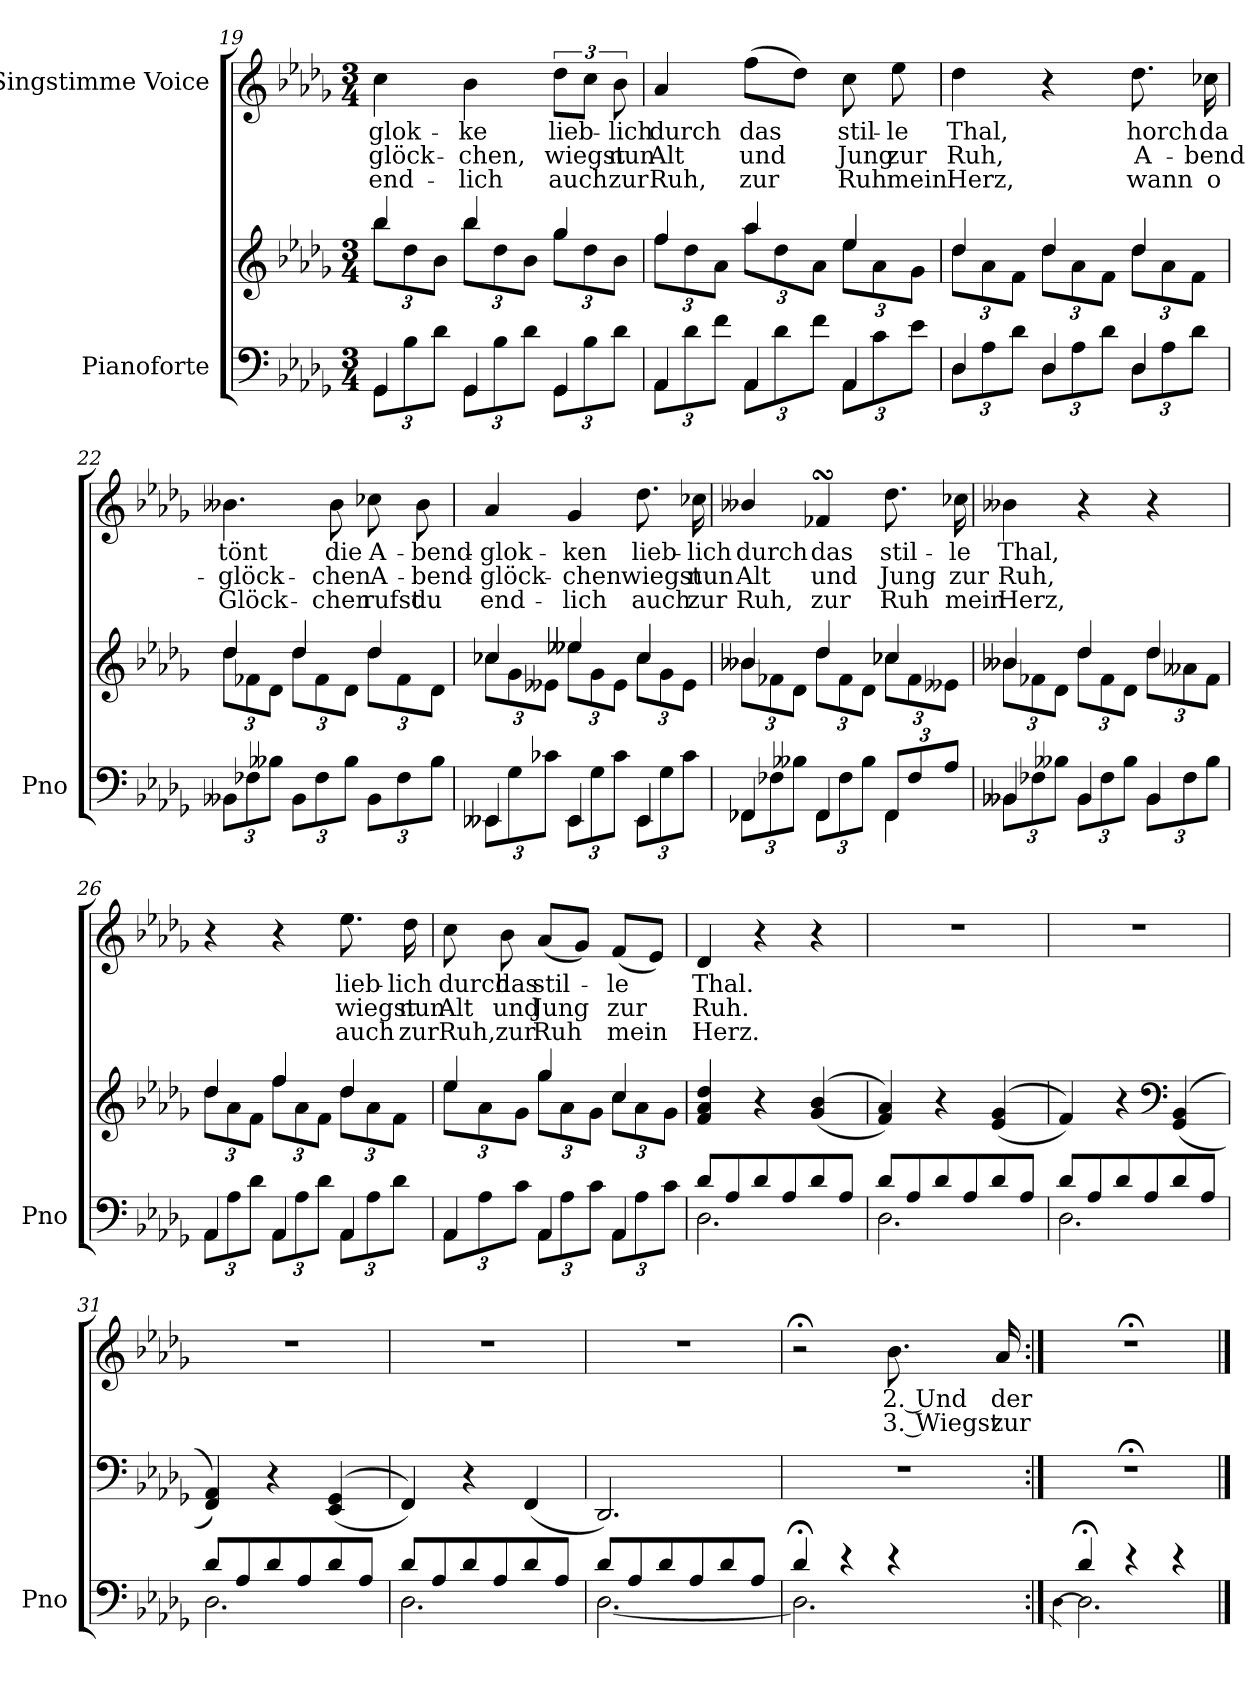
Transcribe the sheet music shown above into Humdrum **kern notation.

**kern	**kern	**kern	**text	**text	**text
*part2	*part2	*part1	*part1	*part1	*part1
*staff3	*staff2	*staff1	*staff1	*staff1	*staff1
*I"Pianoforte	*	*I"Singstimme Voice	*	*	*
*I'Pno	*	*	*	*	*
*clefF4	*clefG2	*clefG2	*	*	*
*k[b-e-a-d-g-]	*k[b-e-a-d-g-]	*k[b-e-a-d-g-]	*	*	*
*M3/4	*M3/4	*M3/4	*	*	*
=19	=19	=19	=19	=19	=19
*^	*^	*	*	*	*
!	!	!	!	!	!LO:LY:b	!LO:LY:b	!LO:LY:b
12GG-\L	4GG-/	4bb-/	12bb-\L	4cc\	-glok-	-glöck-	end-
12B-\	.	.	12dd-\	.	.	.	.
12d-\J	.	.	12b-\J	.	.	.	.
*Xbrackettup	*	*	*Xbrackettup	*	*	*	*
!	!	!	!	!	!LO:LY:b	!LO:LY:b	!LO:LY:b
12GG-\L	4GG-/	4bb-/	12bb-\L	4b-\	-ke	-chen,	-lich
12B-\	.	.	12dd-\	.	.	.	.
12d-\J	.	.	12b-\J	.	.	.	.
!	!	!	!	!	!LO:LY:b	!LO:LY:b	!LO:LY:b
12GG-\L	4GG-/	4gg-/	12gg-\L	12dd-\L	lieb-	wiegst	auch
12B-\	.	.	12dd-\	12cc\J	.	.	.
!	!	!	!	!	!LO:LY:b	!LO:LY:b	!LO:LY:b
12d-\J	.	.	12b-\J	12b-\	-lich	nun	zur
!!LO:PB:g=z
=20	=20	=20	=20	=20	=20	=20	=20
*brackettup	*	*	*brackettup	*	*	*	*
!	!	!	!	!	!LO:LY:b	!LO:LY:b	!LO:LY:b
12AA-\L	4AA-/	4ff/	12ff\L	4a-/	durch	Alt	Ruh,
12d-\	.	.	12dd-\	.	.	.	.
12f\J	.	.	12a-\J	.	.	.	.
*Xbrackettup	*	*	*Xbrackettup	*	*	*	*
!	!	!	!	!	!LO:LY:b	!LO:LY:b	!LO:LY:b
12AA-\L	4AA-/	4aa-/	12aa-\L	(8ff\L	das	und	zur
12d-\	.	.	12dd-\	.	.	.	.
.	.	.	.	8dd-\J)	.	.	.
12f\J	.	.	12a-\J	.	.	.	.
!	!	!	!	!	!LO:LY:b	!LO:LY:b	!LO:LY:b
12AA-\L	4AA-/	4ee-/	12ee-\L	8cc\	stil-	Jung	Ruh
12c\	.	.	12a-\	.	.	.	.
!	!	!	!	!	!LO:LY:b	!LO:LY:b	!LO:LY:b
.	.	.	.	8ee-\	-le	zur	mein
12e-\J	.	.	12g-\J	.	.	.	.
=21	=21	=21	=21	=21	=21	=21	=21
*brackettup	*	*	*brackettup	*	*	*	*
!	!	!	!	!	!LO:LY:b	!LO:LY:b	!LO:LY:b
12D-\L	4D-/	4dd-/	12dd-\L	4dd-\	Thal,	Ruh,	Herz,
12A-\	.	.	12a-\	.	.	.	.
12d-\J	.	.	12f\J	.	.	.	.
*Xbrackettup	*	*	*Xbrackettup	*	*	*	*
12D-\L	4D-/	4dd-/	12dd-\L	4r	.	.	.
12A-\	.	.	12a-\	.	.	.	.
12d-\J	.	.	12f\J	.	.	.	.
!	!	!	!	!	!LO:LY:b	!LO:LY:b	!LO:LY:b
12D-\L	4D-/	4dd-/	12dd-\L	8.dd-\	horch	A-	wann
12A-\	.	.	12a-\	.	.	.	.
12d-\J	.	.	12f\J	.	.	.	.
!	!	!	!	!	!LO:LY:b	!LO:LY:b	!LO:LY:b
.	.	.	.	16cc-X\	da	-bend-	o
*v	*v	*	*	*	*	*	*
=22	=22	=22	=22	=22	=22	=22
*brackettup	*	*brackettup	*	*	*	*
!	!	!	!	!LO:LY:b	!LO:LY:b	!LO:LY:b
12BB--X\L	4dd-/	12dd-\L	4.b--X\	tönt	-glöck-	Glöck-
12F-X\	.	12f-X\	.	.	.	.
12B--X\J	.	12d-\J	.	.	.	.
*Xbrackettup	*	*Xbrackettup	*	*	*	*
12BB--\L	4dd-/	12dd-\L	.	.	.	.
12F-\	.	12f-\	.	.	.	.
!	!	!	!	!LO:LY:b	!LO:LY:b	!LO:LY:b
.	.	.	8b--\	die	-chen	-chen
12B--\J	.	12d-\J	.	.	.	.
!	!	!	!	!LO:LY:b	!LO:LY:b	!LO:LY:b
12BB--\L	4dd-/	12dd-\L	8cc-X\	A-	A-	rufst
12F-\	.	12f-\	.	.	.	.
!	!	!	!	!LO:LY:b	!LO:LY:b	!LO:LY:b
.	.	.	8b--\	-bend-	-bend-	du
12B--\J	.	12d-\J	.	.	.	.
!!LO:LB:g=z
=23	=23	=23	=23	=23	=23	=23
*brackettup	*	*brackettup	*	*	*	*
*^	*	*	*	*	*	*
!	!	!	!	!	!LO:LY:b	!LO:LY:b	!LO:LY:b
12EE--X\L	4EE--/	4cc-X/	12cc-\L	4a-/	-glok-	-glöck-	end-
12G-\	.	.	12g-\	.	.	.	.
12c-X\J	.	.	12e--X\J	.	.	.	.
*Xbrackettup	*	*	*Xbrackettup	*	*	*	*
!	!	!	!	!	!LO:LY:b	!LO:LY:b	!LO:LY:b
12EE--\L	4EE--/	4ee--X/	12ee--\L	4g-/	-ken	-chen	-lich
12G-\	.	.	12g-\	.	.	.	.
12c-\J	.	.	12e--\J	.	.	.	.
!	!	!	!	!	!LO:LY:b	!LO:LY:b	!LO:LY:b
12EE--\L	4EE--/	4cc-/	12cc-\L	8.dd-\	lieb-	wiegst	auch
12G-\	.	.	12g-\	.	.	.	.
12c-\J	.	.	12e--\J	.	.	.	.
!	!	!	!	!	!LO:LY:b	!LO:LY:b	!LO:LY:b
.	.	.	.	16cc-X\	-lich	nun	zur
=24	=24	=24	=24	=24	=24	=24	=24
*brackettup	*	*	*brackettup	*	*	*	*
!	!	!	!	!	!LO:LY:b	!LO:LY:b	!LO:LY:b
12FF-X\L	4FF-/	4b--X/	12b--\L	4b--X/	durch	Alt	Ruh,
12F-X\	.	.	12f-X\	.	.	.	.
12B--X\J	.	.	12d-\J	.	.	.	.
*Xbrackettup	*	*	*Xbrackettup	*	*	*	*
!	!	!	!	!	!LO:LY:b	!LO:LY:b	!LO:LY:b
12FF-\L	4FF-/	4dd-/	12dd-\L	4f-XsSSs/	das	und	zur
12F-\	.	.	12f-\	.	.	.	.
12B--\J	.	.	12d-\J	.	.	.	.
!	!	!	!	!	!LO:LY:b	!LO:LY:b	!LO:LY:b
12FF-/L	4FF-\	4cc-X/	12cc-\L	8.dd-\	stil-	Jung	Ruh
12F-/	.	.	12f-\	.	.	.	.
12A-/J	.	.	12e--X\J	.	.	.	.
!	!	!	!	!	!LO:LY:b	!LO:LY:b	!LO:LY:b
.	.	.	.	16cc-X\	-le	zur	mein
=25	=25	=25	=25	=25	=25	=25	=25
*brackettup	*	*	*brackettup	*	*	*	*
!	!	!	!	!	!LO:LY:b	!LO:LY:b	!LO:LY:b
12BB--X\L	4BB--/	4b--X/	12b--\L	4b--X\	Thal,	Ruh,	Herz,
12F-X\	.	.	12f-X\	.	.	.	.
12B--X\J	.	.	12d-\J	.	.	.	.
*Xbrackettup	*	*	*Xbrackettup	*	*	*	*
12BB--\L	4BB--/	4dd-/	12dd-\L	4r	.	.	.
12F-\	.	.	12f-\	.	.	.	.
12B--\J	.	.	12d-\J	.	.	.	.
12BB--\L	4BB--/	4dd-/	12dd-\L	4r	.	.	.
12F-\	.	.	12a--X\	.	.	.	.
12B--\J	.	.	12f-\J	.	.	.	.
!!LO:LB:g=z
=26	=26	=26	=26	=26	=26	=26	=26
*brackettup	*	*	*brackettup	*	*	*	*
12AA-\L	4AA-/	4dd-/	12dd-\L	4r	.	.	.
12A-\	.	.	12a-\	.	.	.	.
12d-\J	.	.	12f\J	.	.	.	.
*Xbrackettup	*	*	*Xbrackettup	*	*	*	*
12AA-\L	4AA-/	4ff/	12ff\L	4r	.	.	.
12A-\	.	.	12a-\	.	.	.	.
12d-\J	.	.	12f\J	.	.	.	.
!	!	!	!	!	!LO:LY:b	!LO:LY:b	!LO:LY:b
12AA-\L	4AA-/	4dd-/	12dd-\L	8.ee-\	lieb-	wiegst	auch
12A-\	.	.	12a-\	.	.	.	.
12d-\J	.	.	12f\J	.	.	.	.
!	!	!	!	!	!LO:LY:b	!LO:LY:b	!LO:LY:b
.	.	.	.	16dd-\	-lich	nun	zur
=27	=27	=27	=27	=27	=27	=27	=27
*brackettup	*	*	*brackettup	*	*	*	*
!	!	!	!	!	!LO:LY:b	!LO:LY:b	!LO:LY:b
12AA-\L	4AA-/	4ee-/	12ee-\L	8cc\	durch	Alt	Ruh,
12A-\	.	.	12a-\	.	.	.	.
!	!	!	!	!	!LO:LY:b	!LO:LY:b	!LO:LY:b
.	.	.	.	8b-\	das	und	zur
12c\J	.	.	12g-\J	.	.	.	.
*Xbrackettup	*	*	*Xbrackettup	*	*	*	*
!	!	!	!	!	!LO:LY:b	!LO:LY:b	!LO:LY:b
12AA-\L	4AA-/	4gg-/	12gg-\L	(8a-/L	stil-	Jung	Ruh
12A-\	.	.	12a-\	.	.	.	.
.	.	.	.	8g-/J)	.	.	.
12c\J	.	.	12g-\J	.	.	.	.
!	!	!	!	!	!LO:LY:b	!LO:LY:b	!LO:LY:b
12AA-\L	4AA-/	4cc/	12cc\L	(8f/L	-le	zur	mein
12A-\	.	.	12a-\	.	.	.	.
.	.	.	.	8e-/J)	.	.	.
12c\J	.	.	12g-\J	.	.	.	.
=28	=28	=28	=28	=28	=28	=28	=28
!	!	!	!	!	!LO:LY:b	!LO:LY:b	!LO:LY:b
*	*	*v	*v	*	*	*	*
8d-/L	2.D-\	4f/ 4a-/ 4dd-/	4d-/	Thal.	Ruh.	Herz.
8A-/	.	.	.	.	.	.
8d-/	.	4r	4r	.	.	.
8A-/	.	.	.	.	.	.
8d-/	.	(>(4g-/ 4b-/	4r	.	.	.
8A-/J	.	.	.	.	.	.
!!LO:LB:g=z
=29	=29	=29	=29	=29	=29	=29
8d-/L	2.D-\	4f/ 4a-/))	2.r	.	.	.
8A-/	.	.	.	.	.	.
8d-/	.	4r	.	.	.	.
8A-/	.	.	.	.	.	.
8d-/	.	((>4e-/ 4g-/	.	.	.	.
8A-/J	.	.	.	.	.	.
=30	=30	=30	=30	=30	=30	=30
8d-/L	2.D-\	4f/))	2.r	.	.	.
8A-/	.	.	.	.	.	.
8d-/	.	4r	.	.	.	.
8A-/	.	.	.	.	.	.
*	*	*clefF4	*	*	*	*
8d-/	.	((>4GG-/ 4BB-/	.	.	.	.
8A-/J	.	.	.	.	.	.
=31	=31	=31	=31	=31	=31	=31
8d-/L	2.D-\	4FF/ 4AA-/))	2.r	.	.	.
8A-/	.	.	.	.	.	.
8d-/	.	4r	.	.	.	.
8A-/	.	.	.	.	.	.
8d-/	.	((>4EE-/ 4GG-/	.	.	.	.
8A-/J	.	.	.	.	.	.
=32	=32	=32	=32	=32	=32	=32
8d-/L	2.D-\	4FF/))	2.r	.	.	.
8A-/	.	.	.	.	.	.
8d-/	.	4r	.	.	.	.
8A-/	.	.	.	.	.	.
8d-/	.	(4FF/	.	.	.	.
8A-/J	.	.	.	.	.	.
=33	=33	=33	=33	=33	=33	=33
8d-/L	[2.D-\	2.DD-/)	2.r	.	.	.
8A-/	.	.	.	.	.	.
8d-/	.	.	.	.	.	.
8A-/	.	.	.	.	.	.
8d-/	.	.	.	.	.	.
8A-/J	.	.	.	.	.	.
=34	=34	=34	=34	=34	=34	=34
4d-;</	2.D-\]	2.r	2r;<	.	.	.
4r	.	.	.	.	.	.
!	!	!	!	!LO:LY:b	!LO:LY:b	!
4r	.	.	8.b-\	2. Und	3. Wiegst	.
!	!	!	!	!LO:LY:b	!LO:LY:b	!
.	.	.	16a-/	der	zur	.
!!LO:LB:g=z
=35:|!	=35:|!	=35:|!	=35:|!	=35:|!	=35:|!	=35:|!
.	[4qD-\	.	.	.	.	.
4d-;</	2.D-\]	2.r;<	2.r;<	.	.	.
4r	.	.	.	.	.	.
4r	.	.	.	.	.	.
*v	*v	*	*	*	*	*
==	==	==	==	==	==
*-	*-	*-	*-	*-	*-
